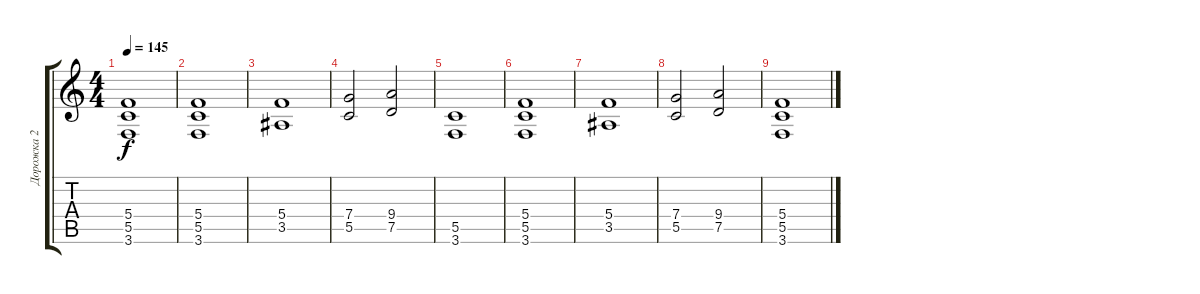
\track ("Дорожка 2" "Дорожка 2") {instrument distortionguitar}
\staff {score tabs}
\tuning (D4 A3 F3 C3 G2 D2) {hide}
\ts (4 4)
\tempo 145
\clef g2
\ks c
(5.4 5.5 3.6).1{dy f} |
(5.4 5.5 3.6).1 |
(5.4 3.5).1 |
(7.4 5.5).2 (9.4 7.5).2 |
(5.5 3.6).1 |
(5.4 5.5 3.6).1 |
(5.4 3.5).1 |
(7.4 5.5).2 (9.4 7.5).2 |
(5.4 5.5 3.6).1
